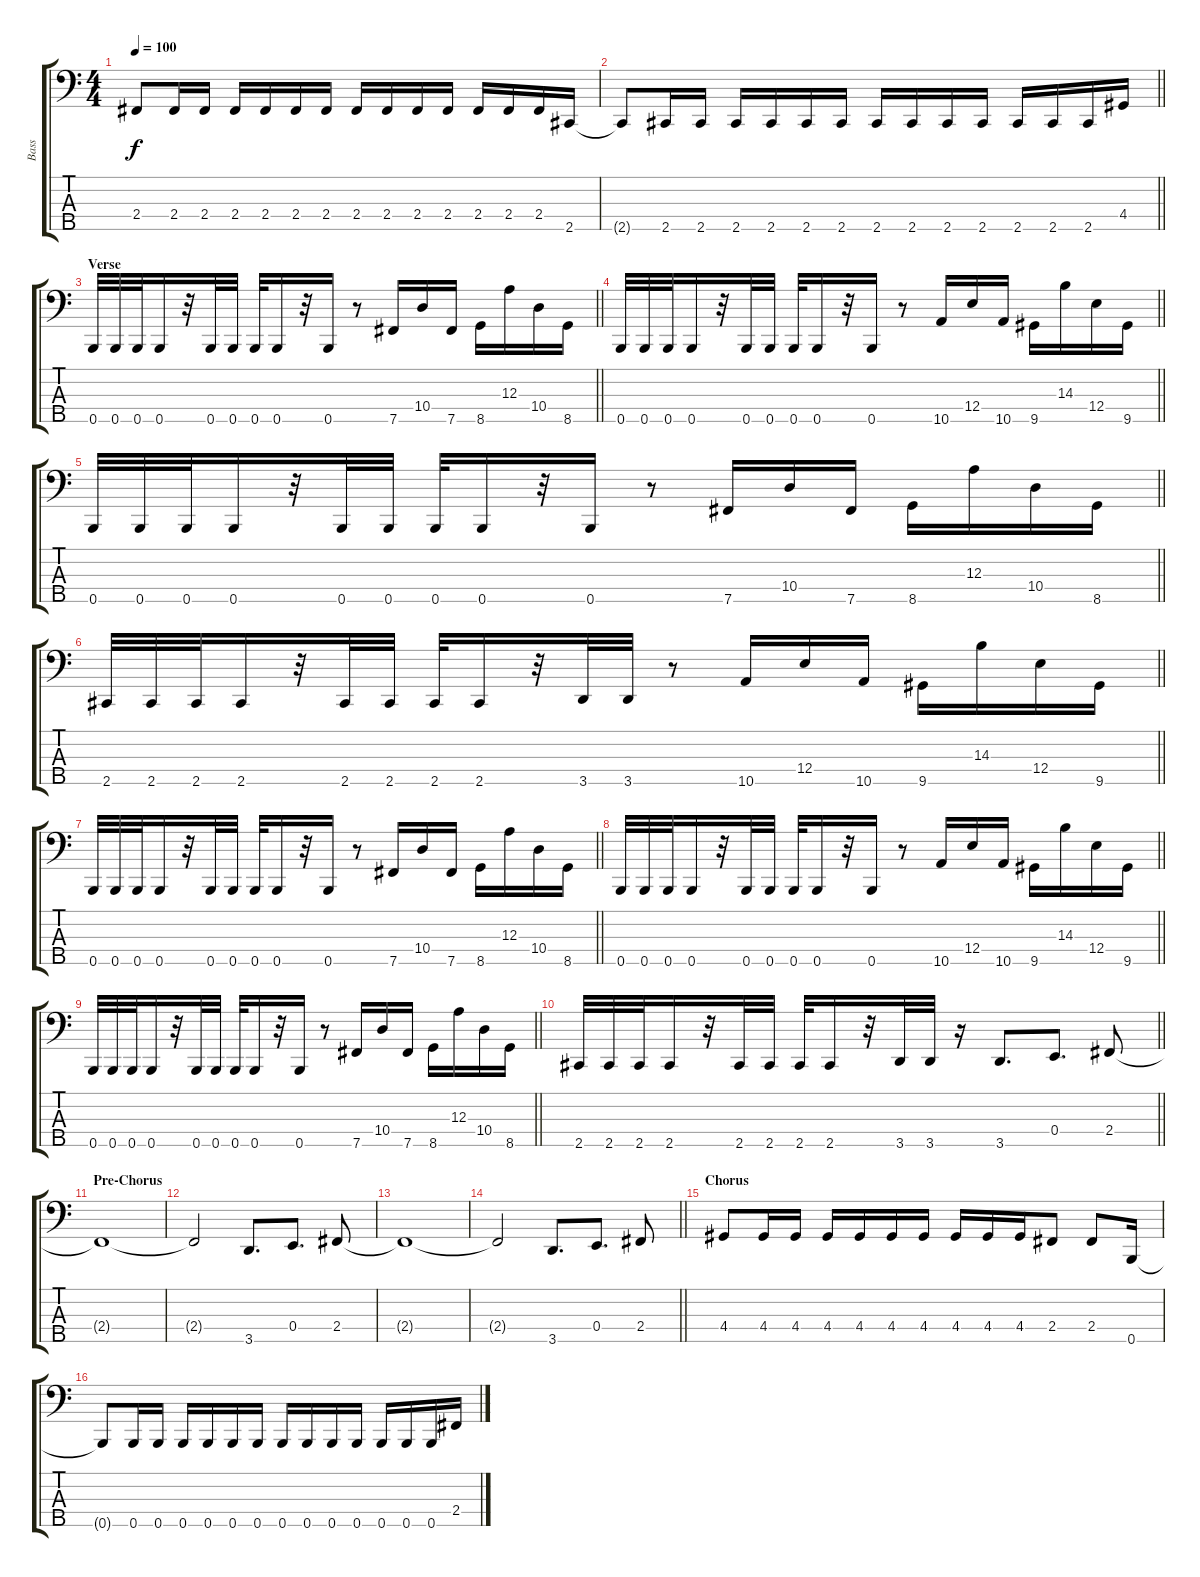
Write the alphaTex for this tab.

\track ("Bass" "Bass") {instrument electricbassfinger}
\staff {score tabs}
\tuning (G2 D2 A1 E1 B0) {hide}
\ts (4 4)
\tempo 100
\clef f4
\ks c
2.4{t}.8{dy f} 2.4.16 2.4.16 2.4.16 2.4.16 2.4.16 2.4.16 2.4.16 2.4.16 2.4.16 2.4.16 2.4.16 2.4.16 2.4.16 2.5.16 |
\barLineRight lightlight
2.5{t}.8 2.5.16 2.5.16 2.5.16 2.5.16 2.5.16 2.5.16 2.5.16 2.5.16 2.5.16 2.5.16 2.5.16 2.5.16 2.5.16 4.4.16 |
\section ("" "Verse")
\barLineRight lightlight
0.5.32 0.5.32 0.5.32 0.5.16 r.32 0.5.32 0.5.32 0.5.32 0.5.16 r.32 0.5.16 r.8 7.5.16 10.4.16 7.5.16 8.5.16 12.3.16 10.4.16 8.5.16 |
\barLineRight lightlight
0.5.32 0.5.32 0.5.32 0.5.16 r.32 0.5.32 0.5.32 0.5.32 0.5.16 r.32 0.5.16 r.8 10.5.16 12.4.16 10.5.16 9.5.16 14.3.16 12.4.16 9.5.16 |
\barLineRight lightlight
0.5.32 0.5.32 0.5.32 0.5.16 r.32 0.5.32 0.5.32 0.5.32 0.5.16 r.32 0.5.16 r.8 7.5.16 10.4.16 7.5.16 8.5.16 12.3.16 10.4.16 8.5.16 |
\barLineRight lightlight
2.5.32 2.5.32 2.5.32 2.5.16 r.32 2.5.32 2.5.32 2.5.32 2.5.16 r.32 3.5.32 3.5.32 r.8 10.5.16 12.4.16 10.5.16 9.5.16 14.3.16 12.4.16 9.5.16 |
\barLineRight lightlight
0.5.32 0.5.32 0.5.32 0.5.16 r.32 0.5.32 0.5.32 0.5.32 0.5.16 r.32 0.5.16 r.8 7.5.16 10.4.16 7.5.16 8.5.16 12.3.16 10.4.16 8.5.16 |
\barLineRight lightlight
0.5.32 0.5.32 0.5.32 0.5.16 r.32 0.5.32 0.5.32 0.5.32 0.5.16 r.32 0.5.16 r.8 10.5.16 12.4.16 10.5.16 9.5.16 14.3.16 12.4.16 9.5.16 |
\barLineRight lightlight
0.5.32 0.5.32 0.5.32 0.5.16 r.32 0.5.32 0.5.32 0.5.32 0.5.16 r.32 0.5.16 r.8 7.5.16 10.4.16 7.5.16 8.5.16 12.3.16 10.4.16 8.5.16 |
\barLineRight lightlight
2.5.32 2.5.32 2.5.32 2.5.16 r.32 2.5.32 2.5.32 2.5.32 2.5.16 r.32 3.5.32 3.5.32 r.16 3.5.8{d} 0.4.8{d} 2.4.8 |
\section ("" "Pre-Chorus")
2.4{t}.1 |
2.4{t}.2 3.5.8{d} 0.4.8{d} 2.4.8 |
2.4{t}.1 |
\barLineRight lightlight
2.4{t}.2 3.5.8{d} 0.4.8{d} 2.4.8 |
\section ("" "Chorus")
4.4.8 4.4.16 4.4.16 4.4.16 4.4.16 4.4.16 4.4.16 4.4.16 4.4.16 4.4.16 2.4.8 2.4.8 0.5.16 |
0.5{t}.8 0.5.16 0.5.16 0.5.16 0.5.16 0.5.16 0.5.16 0.5.16 0.5.16 0.5.16 0.5.16 0.5.16 0.5.16 0.5.16 2.4.16
